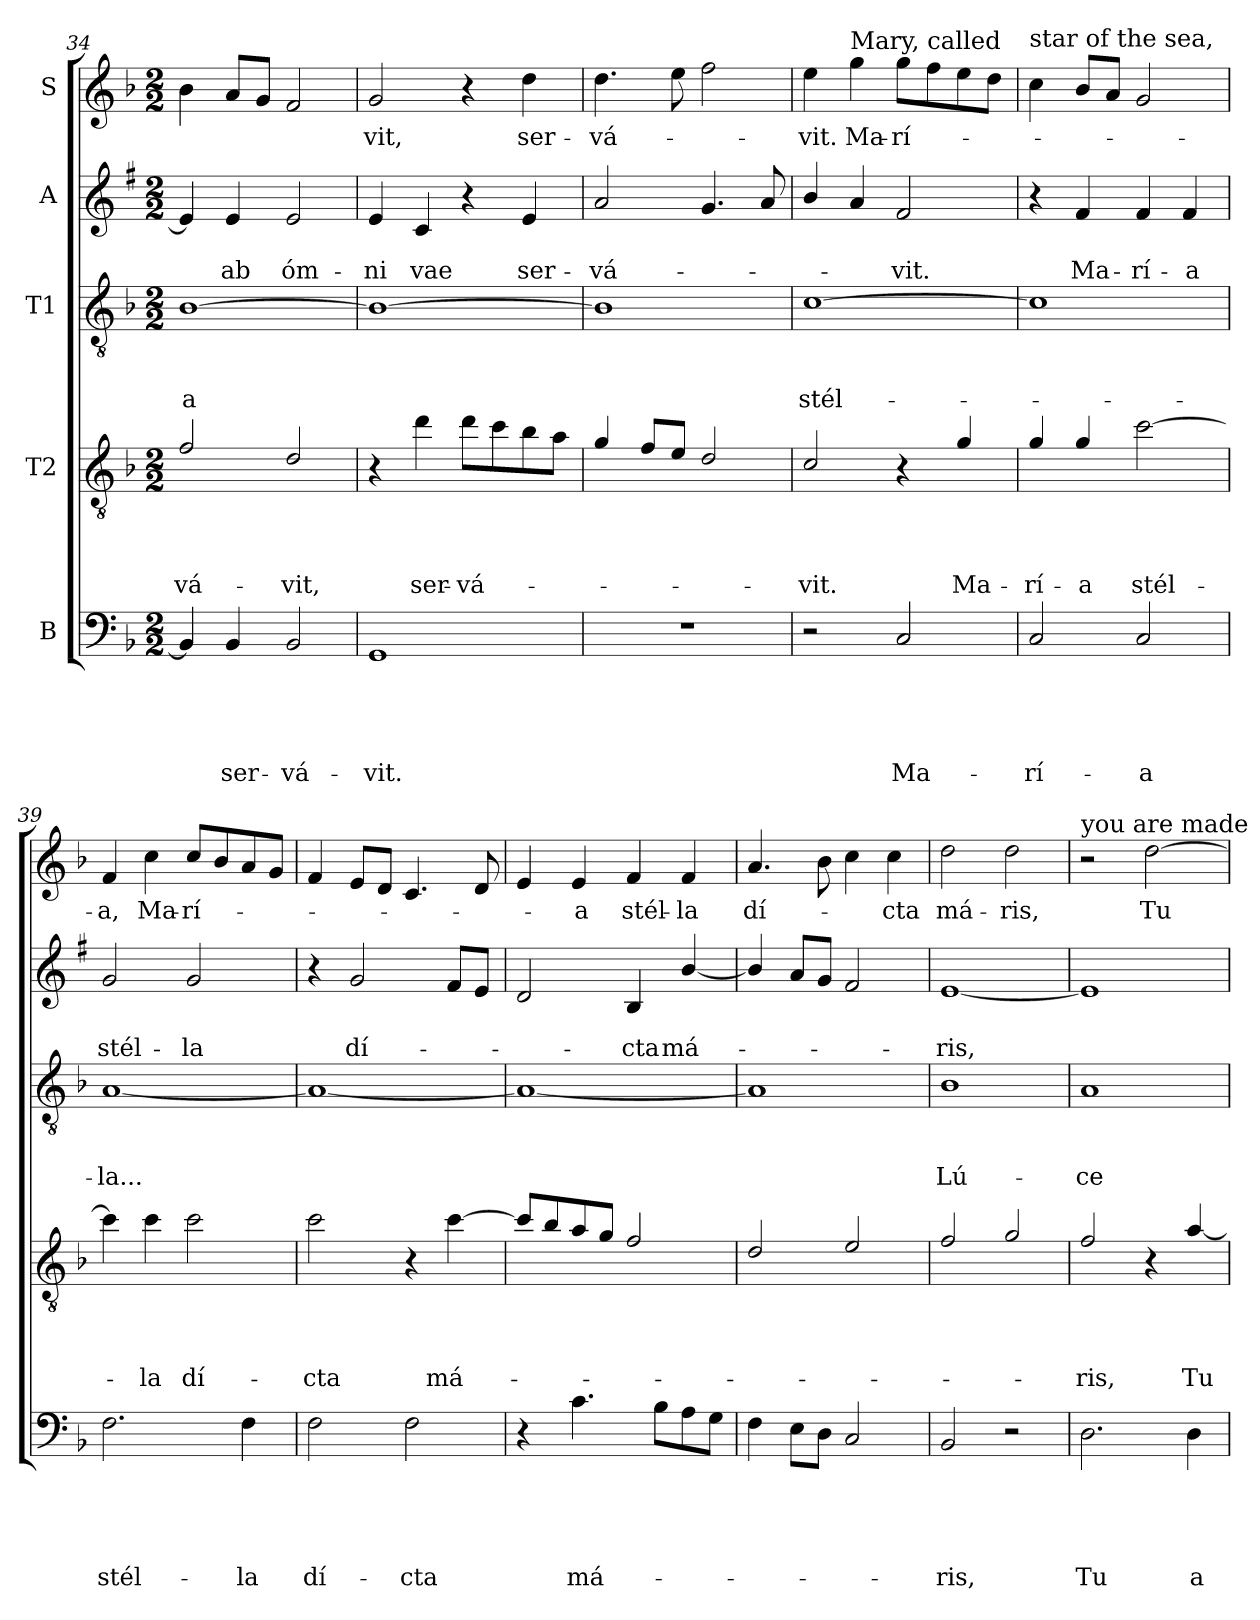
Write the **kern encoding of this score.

**kern	**text	**text	**text	**text	**text	**kern	**text	**text	**text	**text	**kern	**text	**text	**text	**kern	**text	**text	**kern	**text
*part5	*part5	*part5	*part5	*part5	*part5	*part4	*part4	*part4	*part4	*part4	*part3	*part3	*part3	*part3	*part2	*part2	*part2	*part1	*part1
*staff5	*staff5	*staff5	*staff5	*staff5	*staff5	*staff4	*staff4	*staff4	*staff4	*staff4	*staff3	*staff3	*staff3	*staff3	*staff2	*staff2	*staff2	*staff1	*staff1
*I"B	*	*	*	*	*	*I"T2	*	*	*	*	*I"T1	*	*	*	*I"A	*	*	*I"S	*
*clefF4	*	*	*	*	*	*clefGv2	*	*	*	*	*clefGv2	*	*	*	*clefG2	*	*	*clefG2	*
*	*	*	*	*	*	*ITrd8c14	*	*	*	*	*	*	*	*	*ITrd1c2	*	*	*	*
*k[b-]	*	*	*	*	*	*k[b-]	*	*	*	*	*k[b-]	*	*	*	*k[b-]	*	*	*k[b-]	*
*F:	*	*	*	*	*	*F:	*	*	*	*	*F:	*	*	*	*F:	*	*	*F:	*
*M2/2	*	*	*	*	*	*M2/2	*	*	*	*	*M2/2	*	*	*	*M2/2	*	*	*M2/2	*
=34	=34	=34	=34	=34	=34	=34	=34	=34	=34	=34	=34	=34	=34	=34	=34	=34	=34	=34	=34
!	!	!	!	!	!	!	!	!	!	!LO:LY:b	!	!	!	!LO:LY:b	!	!	!	!	!
4BB-/]	.	.	.	.	.	2F/	.	.	.	-vá-	[1B-	.	.	-a	4d/]	.	.	4b-\	.
!	!	!	!	!	!LO:LY:b	!	!	!	!	!	!	!	!	!	!	!	!LO:LY:b	!	!
4BB-/	.	.	.	.	ser-	.	.	.	.	.	.	.	.	.	4d/	.	ab	8a/L	.
.	.	.	.	.	.	.	.	.	.	.	.	.	.	.	.	.	.	8g/J	.
!	!	!	!	!	!LO:LY:b	!	!	!	!	!LO:LY:b	!	!	!	!	!	!	!LO:LY:b	!	!
2BB-/	.	.	.	.	-vá-	2D/	.	.	.	-vit,	.	.	.	.	2d/	.	óm-	2f/	.
=35	=35	=35	=35	=35	=35	=35	=35	=35	=35	=35	=35	=35	=35	=35	=35	=35	=35	=35	=35
!	!	!	!	!	!LO:LY:b	!	!	!	!	!	!	!	!	!	!	!	!LO:LY:b	!	!LO:LY:b
1GG	.	.	.	.	-vit.	4r	.	.	.	.	1B-_	.	.	.	4d/	.	-ni	2g/	-vit,
!	!	!	!	!	!	!	!	!	!	!LO:LY:b	!	!	!	!	!	!	!LO:LY:b	!	!
.	.	.	.	.	.	4d\	.	.	.	ser-	.	.	.	.	4B-/	.	vae	.	.
!	!	!	!	!	!	!	!	!	!	!LO:LY:b	!	!	!	!	!	!	!	!	!
.	.	.	.	.	.	8d\L	.	.	.	-vá-	.	.	.	.	4r	.	.	4r	.
.	.	.	.	.	.	8c\	.	.	.	.	.	.	.	.	.	.	.	.	.
!	!	!	!	!	!	!	!	!	!	!	!	!	!	!	!	!	!LO:LY:b	!	!LO:LY:b
.	.	.	.	.	.	8B-\	.	.	.	.	.	.	.	.	4d/	.	ser-	4dd\	ser-
.	.	.	.	.	.	8A\J	.	.	.	.	.	.	.	.	.	.	.	.	.
!!LO:LB:g=z
=36	=36	=36	=36	=36	=36	=36	=36	=36	=36	=36	=36	=36	=36	=36	=36	=36	=36	=36	=36
!	!	!	!	!	!	!	!	!	!	!	!	!	!	!	!	!	!LO:LY:b	!	!LO:LY:b
1r	.	.	.	.	.	4G/	.	.	.	.	1B-]	.	.	.	2g/	.	-vá-	4.dd\	-vá-
.	.	.	.	.	.	8F/L	.	.	.	.	.	.	.	.	.	.	.	.	.
.	.	.	.	.	.	8E/J	.	.	.	.	.	.	.	.	.	.	.	8ee\	.
.	.	.	.	.	.	2D/	.	.	.	.	.	.	.	.	4.f/	.	.	2ff\	.
.	.	.	.	.	.	.	.	.	.	.	.	.	.	.	8g/	.	.	.	.
=37	=37	=37	=37	=37	=37	=37	=37	=37	=37	=37	=37	=37	=37	=37	=37	=37	=37	=37	=37
!	!	!	!	!	!	!	!	!	!	!LO:LY:b	!	!	!	!LO:LY:b	!	!	!	!	!LO:LY:b
2r	.	.	.	.	.	2C/	.	.	.	-vit.	[1c	.	.	stél-	4a/	.	.	4ee\	-vit.
!	!	!	!	!	!	!	!	!	!	!	!	!	!	!	!	!	!	!LO:TX:a:t=Mary, called	!
!	!	!	!	!	!	!	!	!	!	!	!	!	!	!	!	!	!	!	!LO:LY:b
.	.	.	.	.	.	.	.	.	.	.	.	.	.	.	4g/	.	.	4gg\	Ma-
!	!	!	!	!	!LO:LY:b	!	!	!	!	!	!	!	!	!	!	!	!LO:LY:b	!	!LO:LY:b
2C/	.	.	.	.	Ma-	4r	.	.	.	.	.	.	.	.	2e/	.	-vit.	8gg\L	-rí-
.	.	.	.	.	.	.	.	.	.	.	.	.	.	.	.	.	.	8ff\	.
!	!	!	!	!	!	!	!	!	!	!LO:LY:b	!	!	!	!	!	!	!	!	!
.	.	.	.	.	.	4G/	.	.	.	Ma-	.	.	.	.	.	.	.	8ee\	.
.	.	.	.	.	.	.	.	.	.	.	.	.	.	.	.	.	.	8dd\J	.
=38	=38	=38	=38	=38	=38	=38	=38	=38	=38	=38	=38	=38	=38	=38	=38	=38	=38	=38	=38
!	!	!	!	!	!	!	!	!	!	!	!	!	!	!	!	!	!	!LO:TX:a:t=star of the sea,	!
!	!	!	!	!	!LO:LY:b	!	!	!	!	!LO:LY:b	!	!	!	!	!	!	!	!	!
2C/	.	.	.	.	-rí-	4G/	.	.	.	-rí-	1c]	.	.	.	4r	.	.	4cc\	.
!	!	!	!	!	!	!	!	!	!	!LO:LY:b	!	!	!	!	!	!	!LO:LY:b	!	!
.	.	.	.	.	.	4G/	.	.	.	-a	.	.	.	.	4e/	.	Ma-	8b-/L	.
.	.	.	.	.	.	.	.	.	.	.	.	.	.	.	.	.	.	8a/J	.
!	!	!	!	!	!LO:LY:b	!	!	!	!	!LO:LY:b	!	!	!	!	!	!	!LO:LY:b	!	!
2C/	.	.	.	.	-a	[2c\	.	.	.	stél-	.	.	.	.	4e/	.	-rí-	2g/	.
!	!	!	!	!	!	!	!	!	!	!	!	!	!	!	!	!	!LO:LY:b	!	!
.	.	.	.	.	.	.	.	.	.	.	.	.	.	.	4e/	.	-a	.	.
=39	=39	=39	=39	=39	=39	=39	=39	=39	=39	=39	=39	=39	=39	=39	=39	=39	=39	=39	=39
!	!	!	!	!	!LO:LY:b	!	!	!	!	!	!	!	!	!LO:LY:b	!	!	!LO:LY:b	!	!LO:LY:b
2.F\	.	.	.	.	stél-	4c\]	.	.	.	.	[1A	.	.	-la...	2f/	.	stél-	4f/	-a,
!	!	!	!	!	!	!	!	!	!	!LO:LY:b	!	!	!	!	!	!	!	!	!LO:LY:b
.	.	.	.	.	.	4c\	.	.	.	-la	.	.	.	.	.	.	.	4cc\	Ma-
!	!	!	!	!	!	!	!	!	!	!LO:LY:b	!	!	!	!	!	!	!LO:LY:b	!	!LO:LY:b
.	.	.	.	.	.	2c\	.	.	.	dí-	.	.	.	.	2f/	.	-la	8cc/L	-rí-
.	.	.	.	.	.	.	.	.	.	.	.	.	.	.	.	.	.	8b-/	.
!	!	!	!	!	!LO:LY:b	!	!	!	!	!	!	!	!	!	!	!	!	!	!
4F\	.	.	.	.	-la	.	.	.	.	.	.	.	.	.	.	.	.	8a/	.
.	.	.	.	.	.	.	.	.	.	.	.	.	.	.	.	.	.	8g/J	.
=40	=40	=40	=40	=40	=40	=40	=40	=40	=40	=40	=40	=40	=40	=40	=40	=40	=40	=40	=40
!	!	!	!	!	!LO:LY:b	!	!	!	!	!LO:LY:b	!	!	!	!	!	!	!	!	!
2F\	.	.	.	.	dí-	2c\	.	.	.	-cta	1A_	.	.	.	4r	.	.	4f/	.
!	!	!	!	!	!	!	!	!	!	!	!	!	!	!	!	!	!LO:LY:b	!	!
.	.	.	.	.	.	.	.	.	.	.	.	.	.	.	2f/	.	dí-	8e/L	.
.	.	.	.	.	.	.	.	.	.	.	.	.	.	.	.	.	.	8d/J	.
!	!	!	!	!	!LO:LY:b	!	!	!	!	!	!	!	!	!	!	!	!	!	!
2F\	.	.	.	.	-cta	4r	.	.	.	.	.	.	.	.	.	.	.	4.c/	.
!	!	!	!	!	!	!	!	!	!	!LO:LY:b	!	!	!	!	!	!	!	!	!
.	.	.	.	.	.	[4c\	.	.	.	má-	.	.	.	.	8e/L	.	.	.	.
.	.	.	.	.	.	.	.	.	.	.	.	.	.	.	8d/J	.	.	8d/	.
!!LO:PB:g=z
=41	=41	=41	=41	=41	=41	=41	=41	=41	=41	=41	=41	=41	=41	=41	=41	=41	=41	=41	=41
4r	.	.	.	.	.	8c/L]	.	.	.	.	1A_	.	.	.	2c/	.	.	4e/	.
.	.	.	.	.	.	8B-/	.	.	.	.	.	.	.	.	.	.	.	.	.
!	!	!	!	!	!LO:LY:b	!	!	!	!	!	!	!	!	!	!	!	!	!	!LO:LY:b
4.c\	.	.	.	.	má-	8A/	.	.	.	.	.	.	.	.	.	.	.	4e/	-a
.	.	.	.	.	.	8G/J	.	.	.	.	.	.	.	.	.	.	.	.	.
!	!	!	!	!	!	!	!	!	!	!	!	!	!	!	!	!	!LO:LY:b	!	!LO:LY:b
.	.	.	.	.	.	2F/	.	.	.	.	.	.	.	.	4A/	.	-cta	4f/	stél-
8B-\L	.	.	.	.	.	.	.	.	.	.	.	.	.	.	.	.	.	.	.
!	!	!	!	!	!	!	!	!	!	!	!	!	!	!	!	!	!LO:LY:b	!	!LO:LY:b
8A\	.	.	.	.	.	.	.	.	.	.	.	.	.	.	[4a/	.	má-	4f/	-la
8G\J	.	.	.	.	.	.	.	.	.	.	.	.	.	.	.	.	.	.	.
=42	=42	=42	=42	=42	=42	=42	=42	=42	=42	=42	=42	=42	=42	=42	=42	=42	=42	=42	=42
!	!	!	!	!	!	!	!	!	!	!	!	!	!	!	!	!	!	!	!LO:LY:b
4F\	.	.	.	.	.	2D/	.	.	.	.	1A]	.	.	.	4a/]	.	.	4.a/	dí-
8E\L	.	.	.	.	.	.	.	.	.	.	.	.	.	.	8g/L	.	.	.	.
8D\J	.	.	.	.	.	.	.	.	.	.	.	.	.	.	8f/J	.	.	8b-\	.
2C/	.	.	.	.	.	2E/	.	.	.	.	.	.	.	.	2e/	.	.	4cc\	.
!	!	!	!	!	!	!	!	!	!	!	!	!	!	!	!	!	!	!	!LO:LY:b
.	.	.	.	.	.	.	.	.	.	.	.	.	.	.	.	.	.	4cc\	-cta
=43	=43	=43	=43	=43	=43	=43	=43	=43	=43	=43	=43	=43	=43	=43	=43	=43	=43	=43	=43
!	!	!	!	!	!LO:LY:b	!	!	!	!	!	!	!	!	!LO:LY:b	!	!	!LO:LY:b	!	!LO:LY:b
2BB-/	.	.	.	.	-ris,	2F/	.	.	.	.	1B-	.	.	Lú-	[1d	.	-ris,	2dd\	má-
!	!	!	!	!	!	!	!	!	!	!	!	!	!	!	!	!	!	!	!LO:LY:b
2r	.	.	.	.	.	2G/	.	.	.	.	.	.	.	.	.	.	.	2dd\	-ris,
=44	=44	=44	=44	=44	=44	=44	=44	=44	=44	=44	=44	=44	=44	=44	=44	=44	=44	=44	=44
!	!	!	!	!	!	!	!	!	!	!	!	!	!	!	!	!	!	!LO:TX:a:t=you are made	!
!	!	!	!	!	!LO:LY:b	!	!	!	!	!LO:LY:b	!	!	!	!LO:LY:b	!	!	!	!	!
2.D\	.	.	.	.	Tu	2F/	.	.	.	-ris,	1A	.	.	-ce	1d]	.	.	2r	.
!	!	!	!	!	!	!	!	!	!	!	!	!	!	!	!	!	!	!	!LO:LY:b
.	.	.	.	.	.	4r	.	.	.	.	.	.	.	.	.	.	.	[2dd\	Tu
!	!	!	!	!	!LO:LY:b	!	!	!	!	!LO:LY:b	!	!	!	!	!	!	!	!	!
4D\	.	.	.	.	a	[4A/	.	.	.	Tu	.	.	.	.	.	.	.	.	.
=	=	=	=	=	=	=	=	=	=	=	=	=	=	=	=	=	=	=	=
*-	*-	*-	*-	*-	*-	*-	*-	*-	*-	*-	*-	*-	*-	*-	*-	*-	*-	*-	*-
